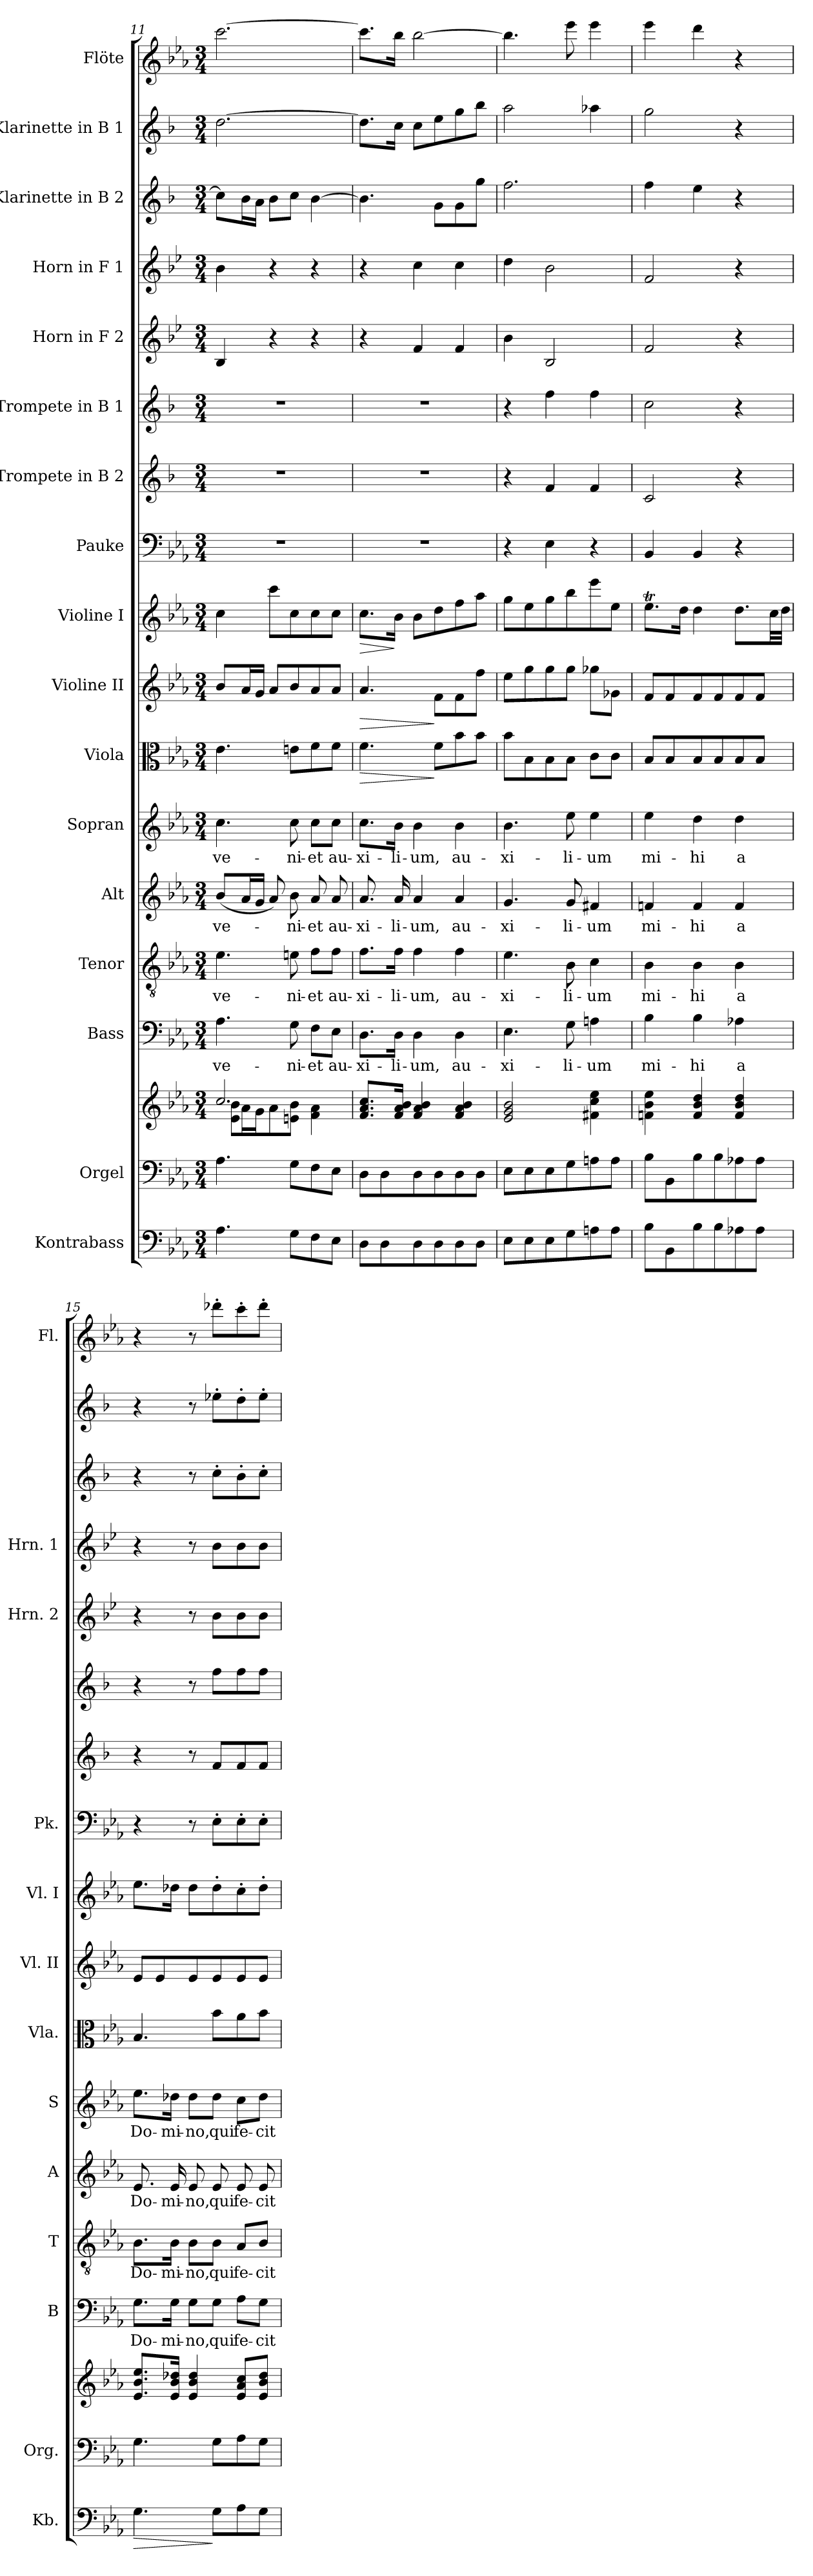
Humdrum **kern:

**kern	**dynam	**kern	**kern	**kern	**text	**kern	**text	**kern	**text	**kern	**text	**kern	**dynam	**kern	**dynam	**kern	**dynam	**kern	**kern	**kern	**kern	**kern	**kern	**kern	**kern
*part17	*part17	*part16	*part16	*part15	*part15	*part14	*part14	*part13	*part13	*part12	*part12	*part11	*part11	*part10	*part10	*part9	*part9	*part8	*part7	*part6	*part5	*part4	*part3	*part2	*part1
*staff18	*staff18	*staff17	*staff16	*staff15	*staff15	*staff14	*staff14	*staff13	*staff13	*staff12	*staff12	*staff11	*staff11	*staff10	*staff10	*staff9	*staff9	*staff8	*staff7	*staff6	*staff5	*staff4	*staff3	*staff2	*staff1
*I"Kontrabass	*	*I"Orgel	*	*I"Bass	*	*I"Tenor	*	*I"Alt	*	*I"Sopran	*	*I"Viola	*	*I"Violine II	*	*I"Violine I	*	*I"Pauke	*I"Trompete in B 2	*I"Trompete in B 1	*I"Horn in F 2	*I"Horn in F 1	*I"Klarinette in B 2	*I"Klarinette in B 1	*I"Flöte
*I'Kb.	*	*I'Org.	*	*I'B	*	*I'T	*	*I'A	*	*I'S	*	*I'Vla.	*	*I'Vl. II	*	*I'Vl. I	*	*I'Pk.	*	*	*I'Hrn. 2	*I'Hrn. 1	*	*	*I'Fl.
!!LO:PB:g=z
*clefF4	*	*clefF4	*clefG2	*clefF4	*	*clefGv2	*	*clefG2	*	*clefG2	*	*clefC3	*	*clefG2	*	*clefG2	*	*clefF4	*clefG2	*clefG2	*clefG2	*clefG2	*clefG2	*clefG2	*clefG2
*ITrd7c12	*	*	*	*	*	*	*	*	*	*	*	*	*	*	*	*	*	*	*ITrd1c2	*ITrd1c2	*ITrd4c7	*ITrd4c7	*ITrd1c2	*ITrd1c2	*
*k[b-e-a-]	*	*k[b-e-a-]	*k[b-e-a-]	*k[b-e-a-]	*	*k[b-e-a-]	*	*k[b-e-a-]	*	*k[b-e-a-]	*	*k[b-e-a-]	*	*k[b-e-a-]	*	*k[b-e-a-]	*	*k[b-e-a-]	*k[b-e-a-]	*k[b-e-a-]	*k[b-e-a-]	*k[b-e-a-]	*k[b-e-a-]	*k[b-e-a-]	*k[b-e-a-]
*E-:	*	*E-:	*E-:	*E-:	*	*E-:	*	*E-:	*	*E-:	*	*E-:	*	*E-:	*	*E-:	*	*E-:	*E-:	*E-:	*E-:	*E-:	*E-:	*E-:	*E-:
*M3/4	*	*M3/4	*M3/4	*M3/4	*	*M3/4	*	*M3/4	*	*M3/4	*	*M3/4	*	*M3/4	*	*M3/4	*	*M3/4	*M3/4	*M3/4	*M3/4	*M3/4	*M3/4	*M3/4	*M3/4
=11	=11	=11	=11	=11	=11	=11	=11	=11	=11	=11	=11	=11	=11	=11	=11	=11	=11	=11	=11	=11	=11	=11	=11	=11	=11
*	*	*	*^	*	*	*	*	*	*	*	*	*	*	*	*	*	*	*	*	*	*	*	*	*	*
!	!	!	!	!	!	!LO:LY:b	!	!LO:LY:b	!	!LO:LY:b	!	!LO:LY:b	!	!	!	!	!	!	!	!	!	!	!	!	!	!
4.AA-\	.	4.A-\	2.cc/	8e-\ 8b-\L	4.A-\	ve-	4.e-\	ve-	(<8b-/L	ve-	4.cc\	ve-	4.e-\	.	8b-/L	.	4cc\	.	2.r	2.r	2.r	4E-/	4e-\	8b-\L]	[2.cc\	[2.ccc\
.	.	.	.	16a-\L	.	.	.	.	16a-/L	.	.	.	.	.	16a-/L	.	.	.	.	.	.	.	.	16a-\L	.	.
.	.	.	.	16g\J	.	.	.	.	16g/JJ	.	.	.	.	.	16g/JJ	.	.	.	.	.	.	.	.	16g\JJ	.	.
.	.	.	.	8a-\	.	.	.	.	8a-/)	.	.	.	.	.	8a-/L	.	8ccc\L	.	.	.	.	4r	4r	8a-\L	.	.
!	!	!	!	!	!	!LO:LY:b	!	!LO:LY:b	!	!LO:LY:b	!	!LO:LY:b	!	!	!	!	!	!	!	!	!	!	!	!	!	!
8GG\L	.	8G\L	.	8en\ 8b-\J	8G\	-ni-	8en\	-ni-	8b-\	-ni-	8cc\	-ni-	8en\L	.	8b-/	.	8cc\	.	.	.	.	.	.	8b-\J	.	.
!	!	!	!	!	!	!LO:LY:b	!	!LO:LY:b	!	!LO:LY:b	!	!LO:LY:b	!	!	!	!	!	!	!	!	!	!	!	!	!	!
8FF\	.	8F\	.	4f\ 4a-\	8F\L	-et	8f\L	-et	8a-/	-et	8cc\L	-et	8f\	.	8a-/	.	8cc\	.	.	.	.	4r	4r	[4a-\	.	.
!	!	!	!	!	!	!LO:LY:b	!	!LO:LY:b	!	!LO:LY:b	!	!LO:LY:b	!	!	!	!	!	!	!	!	!	!	!	!	!	!
8EE-\J	.	8E-\J	.	.	8E-\J	au-	8f\J	au-	8a-/	au-	8cc\J	au-	8f\J	.	8a-/J	.	8cc\J	.	.	.	.	.	.	.	.	.
*	*	*	*v	*v	*	*	*	*	*	*	*	*	*	*	*	*	*	*	*	*	*	*	*	*	*	*
=12	=12	=12	=12	=12	=12	=12	=12	=12	=12	=12	=12	=12	=12	=12	=12	=12	=12	=12	=12	=12	=12	=12	=12	=12	=12
!	!	!	!	!	!LO:LY:b	!	!LO:LY:b	!	!LO:LY:b	!	!LO:LY:b	!	!LO:HP:b	!	!LO:HP:b	!	!LO:HP:b	!	!	!	!	!	!	!	!
8DD\L	.	8D\L	8.f/ 8.a-/ 8.cc/L	8.D\L	-xi-	8.f\L	-xi-	8.a-/	-xi-	8.cc\L	-xi-	4.f\	>	4.a-/	>	8.cc\L	>	2.r	2.r	2.r	4r	4r	4.a-\]	8.cc\L]	8.ccc\L]
8DD\	.	8D\	.	.	.	.	.	.	.	.	.	.	.	.	.	.	.	.	.	.	.	.	.	.	.
!	!	!	!	!	!LO:LY:b	!	!LO:LY:b	!	!LO:LY:b	!	!LO:LY:b	!	!	!	!	!	!	!	!	!	!	!	!	!	!
.	.	.	16f/ 16a-/ 16b-/Jk	16D\Jk	-li-	16f\Jk	-li-	16a-/	-li-	16b-\Jk	-li-	.	.	.	.	16b-\Jk	]	.	.	.	.	.	.	16b-\Jk	16bb-\Jk
!	!	!	!	!	!LO:LY:b	!	!LO:LY:b	!	!LO:LY:b	!	!LO:LY:b	!	!	!	!	!	!	!	!	!	!	!	!	!	!
8DD\	.	8D\	4f/ 4a-/ 4b-/	4D\	-um,	4f\	-um,	4a-/	-um,	4b-\	-um,	.	.	.	.	8b-\L	.	.	.	.	4B-/	4f\	.	8b-\L	[2bb-\
8DD\	.	8D\	.	.	.	.	.	.	.	.	.	8f\L	]	8f\L	]	8dd\	.	.	.	.	.	.	8f\L	8dd\	.
!	!	!	!	!	!LO:LY:b	!	!LO:LY:b	!	!LO:LY:b	!	!LO:LY:b	!	!	!	!	!	!	!	!	!	!	!	!	!	!
8DD\	.	8D\	4f/ 4a-/ 4b-/	4D\	au-	4f\	au-	4a-/	au-	4b-\	au-	8b-\	.	8f\	.	8ff\	.	.	.	.	4B-/	4f\	8f\	8ff\	.
8DD\J	.	8D\J	.	.	.	.	.	.	.	.	.	8b-\J	.	8ff\J	.	8aa-\J	.	.	.	.	.	.	8ff\J	8aa-\J	.
=13	=13	=13	=13	=13	=13	=13	=13	=13	=13	=13	=13	=13	=13	=13	=13	=13	=13	=13	=13	=13	=13	=13	=13	=13	=13
!	!	!	!	!	!LO:LY:b	!	!LO:LY:b	!	!LO:LY:b	!	!LO:LY:b	!	!	!	!	!	!	!	!	!	!	!	!	!	!
8EE-\L	.	8E-\L	2e-/ 2g/ 2b-/	4.E-\	-xi-	4.e-\	-xi-	4.g/	-xi-	4.b-\	-xi-	8b-\L	.	8ee-\L	.	8gg\L	.	4r	4r	4r	4e-\	4g\	2.ee-\	2gg\	4.bb-\]
8EE-\	.	8E-\	.	.	.	.	.	.	.	.	.	8B-\	.	8gg\	.	8ee-\	.	.	.	.	.	.	.	.	.
8EE-\	.	8E-\	.	.	.	.	.	.	.	.	.	8B-\	.	8gg\	.	8gg\	.	4E-\	4e-/	4ee-\	2E-/	2e-\	.	.	.
!	!	!	!	!	!LO:LY:b	!	!LO:LY:b	!	!LO:LY:b	!	!LO:LY:b	!	!	!	!	!	!	!	!	!	!	!	!	!	!
8GG\	.	8G\	.	8G\	-li-	8B-\	-li-	8g/	-li-	8ee-\	-li-	8B-\J	.	8gg\J	.	8bb-\	.	.	.	.	.	.	.	.	8eee-\
!	!	!	!	!	!LO:LY:b	!	!LO:LY:b	!	!LO:LY:b	!	!LO:LY:b	!	!	!	!	!	!	!	!	!	!	!	!	!	!
8AAn\	.	8An\	4f#X\ 4cc\ 4ee-\	4An\	-um	4c\	-um	4f#X/	-um	4ee-\	-um	8c\L	.	8gg-X\L	.	8eee-\	.	4r	4e-/	4ee-\	.	.	.	4gg-X\	4eee-\
8AA\J	.	8A\J	.	.	.	.	.	.	.	.	.	8c\J	.	8g-X\J	.	8ee-\J	.	.	.	.	.	.	.	.	.
=14	=14	=14	=14	=14	=14	=14	=14	=14	=14	=14	=14	=14	=14	=14	=14	=14	=14	=14	=14	=14	=14	=14	=14	=14	=14
!	!	!	!	!	!LO:LY:b	!	!LO:LY:b	!	!LO:LY:b	!	!LO:LY:b	!	!	!	!	!	!	!	!	!	!	!	!	!	!
8BB-\L	.	8B-\L	4fn\ 4b-\ 4ee-\	4B-\	mi-	4B-\	mi-	4fn/	mi-	4ee-\	mi-	8B-/L	.	8f/L	.	8.ee-T\L	.	4BB-/	2B-/	2b-\	2B-/	2B-/	4ee-\	2ff\	4eee-\
8BBB-\	.	8BB-\	.	.	.	.	.	.	.	.	.	8B-/	.	8f/	.	.	.	.	.	.	.	.	.	.	.
.	.	.	.	.	.	.	.	.	.	.	.	.	.	.	.	16dd\Jk	.	.	.	.	.	.	.	.	.
!	!	!	!	!	!LO:LY:b	!	!LO:LY:b	!	!LO:LY:b	!	!LO:LY:b	!	!	!	!	!	!	!	!	!	!	!	!	!	!
8BB-\	.	8B-\	4f/ 4b-/ 4dd/	4B-\	-hi	4B-\	-hi	4f/	-hi	4dd\	-hi	8B-/	.	8f/	.	4dd\	.	4BB-/	.	.	.	.	4dd\	.	4ddd\
8BB-\	.	8B-\	.	.	.	.	.	.	.	.	.	8B-/	.	8f/	.	.	.	.	.	.	.	.	.	.	.
!	!	!	!	!	!LO:LY:b	!	!LO:LY:b	!	!LO:LY:b	!	!LO:LY:b	!	!	!	!	!	!	!	!	!	!	!	!	!	!
8AA-X\	.	8A-X\	4f/ 4b-/ 4dd/	4A-X\	a	4B-\	a	4f/	a	4dd\	a	8B-/	.	8f/	.	8.dd\L	.	4r	4r	4r	4r	4r	4r	4r	4r
8AA-\J	.	8A-\J	.	.	.	.	.	.	.	.	.	8B-/J	.	8f/J	.	.	.	.	.	.	.	.	.	.	.
.	.	.	.	.	.	.	.	.	.	.	.	.	.	.	.	32cc\LL	.	.	.	.	.	.	.	.	.
.	.	.	.	.	.	.	.	.	.	.	.	.	.	.	.	32dd\JJJ	.	.	.	.	.	.	.	.	.
=15	=15	=15	=15	=15	=15	=15	=15	=15	=15	=15	=15	=15	=15	=15	=15	=15	=15	=15	=15	=15	=15	=15	=15	=15	=15
!	!LO:HP:b	!	!	!	!LO:LY:b	!	!LO:LY:b	!	!LO:LY:b	!	!LO:LY:b	!	!	!	!	!	!	!	!	!	!	!	!	!	!
4.GG\	>	4.G\	8.e-/ 8.b-/ 8.ee-/L	8.G\L	Do-	8.B-\L	Do-	8.e-/	Do-	8.ee-\L	Do-	4.B-/	.	8e-/L	.	8.ee-\L	.	4r	4r	4r	4r	4r	4r	4r	4r
.	.	.	.	.	.	.	.	.	.	.	.	.	.	8e-/	.	.	.	.	.	.	.	.	.	.	.
!	!	!	!	!	!LO:LY:b	!	!LO:LY:b	!	!LO:LY:b	!	!LO:LY:b	!	!	!	!	!	!	!	!	!	!	!	!	!	!
.	.	.	16e-/ 16b-/ 16dd-X/Jk	16G\Jk	-mi-	16B-\Jk	-mi-	16e-/	-mi-	16dd-X\Jk	-mi-	.	.	.	.	16dd-X\Jk	.	.	.	.	.	.	.	.	.
!	!	!	!	!	!LO:LY:b	!	!LO:LY:b	!	!LO:LY:b	!	!LO:LY:b	!	!	!	!	!	!	!	!	!	!	!	!	!	!
.	.	.	4e-/ 4b-/ 4dd-/	8G\L	-no,	8B-\L	-no,	8e-/	-no,	8dd-\L	-no,	.	.	8e-/	.	8dd-\L	.	8r	8r	8r	8r	8r	8r	8r	8r
!	!	!	!	!	!LO:LY:b	!	!LO:LY:b	!	!LO:LY:b	!	!LO:LY:b	!	!	!	!	!	!	!	!	!	!	!	!	!	!
8GG\L	]	8G\L	.	8G\J	qui	8B-\J	qui	8e-/	qui	8dd-\J	qui	8b-\L	.	8e-/	.	8dd-'>\	.	8E-'>\L	8e-/L	8ee-\L	8e-\L	8e-\L	8b-'>\L	8dd-X'>\L	8ddd-X'>\L
!	!	!	!	!	!LO:LY:b	!	!LO:LY:b	!	!LO:LY:b	!	!LO:LY:b	!	!	!	!	!	!	!	!	!	!	!	!	!	!
8AA-\	.	8A-\	8e-/ 8a-/ 8cc/L	8A-\L	fe-	8A-/L	fe-	8e-/	fe-	8cc\L	fe-	8a-\	.	8e-/	.	8cc'>\	.	8E-'>\	8e-/	8ee-\	8e-\	8e-\	8a-'>\	8cc'>\	8ccc'>\
!	!	!	!	!	!LO:LY:b	!	!LO:LY:b	!	!LO:LY:b	!	!LO:LY:b	!	!	!	!	!	!	!	!	!	!	!	!	!	!
8GG\J	.	8G\J	8e-/ 8b-/ 8dd-/J	8G\J	-cit	8B-/J	-cit	8e-/	-cit	8dd-\J	-cit	8b-\J	.	8e-/J	.	8dd-'>\J	.	8E-'>\J	8e-/J	8ee-\J	8e-\J	8e-\J	8b-'>\J	8dd-'>\J	8ddd-'>\J
=	=	=	=	=	=	=	=	=	=	=	=	=	=	=	=	=	=	=	=	=	=	=	=	=	=
*-	*-	*-	*-	*-	*-	*-	*-	*-	*-	*-	*-	*-	*-	*-	*-	*-	*-	*-	*-	*-	*-	*-	*-	*-	*-
